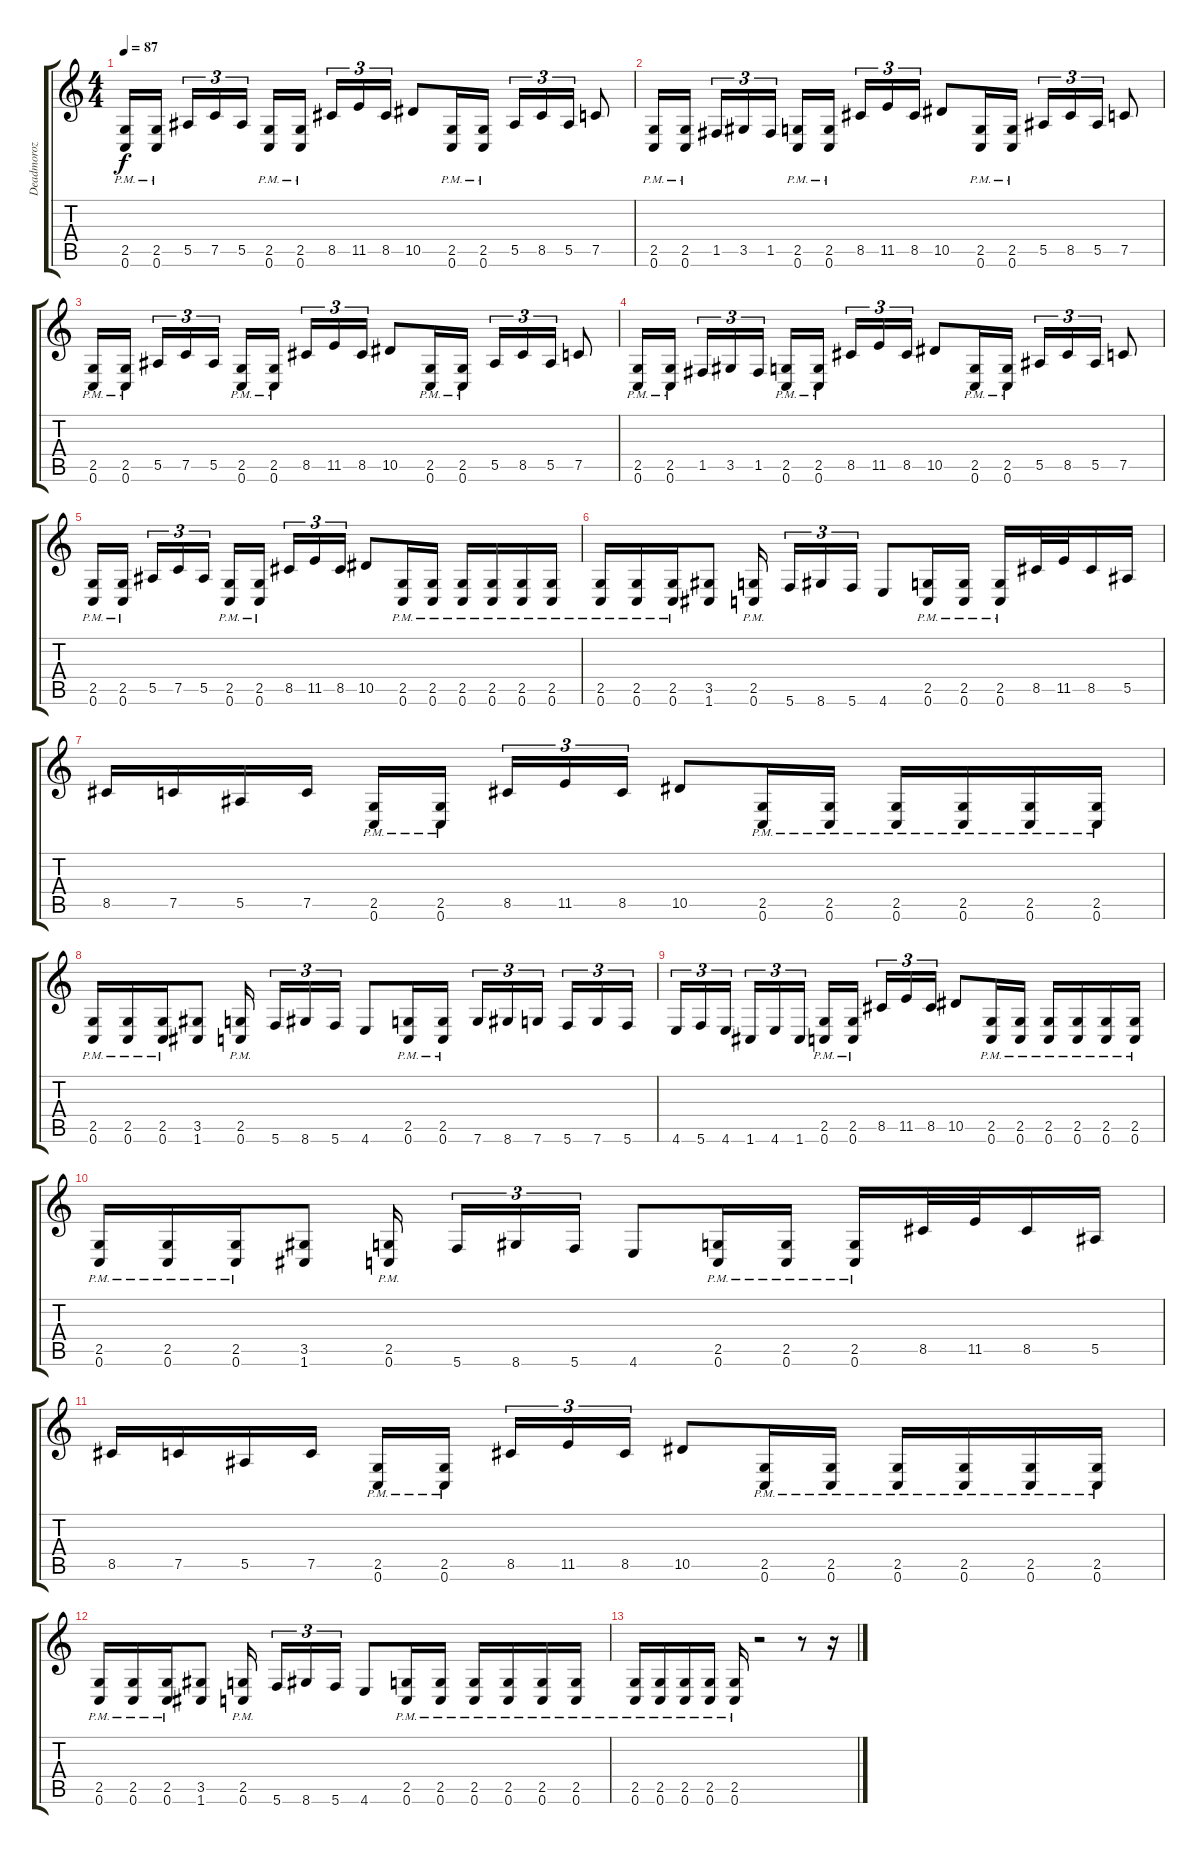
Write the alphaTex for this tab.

\track ("Deadmoroz" "Deadmoroz") {instrument distortionguitar}
\staff {score tabs}
\tuning (C4 G3 Eb3 Bb2 F2 C2) {hide}
\ts (4 4)
\tempo 87
\clef g2
\ks c
(2.5{pm} 0.6{pm}).16{dy f} (2.5{pm} 0.6{pm}).16{beam splitsecondary} 5.5.16{tu (3 2)} 7.5.16{tu (3 2)} 5.5.16{tu (3 2)} (2.5{pm} 0.6{pm}).16 (2.5{pm} 0.6{pm}).16{beam splitsecondary} 8.5.16{tu (3 2)} 11.5.16{tu (3 2)} 8.5.16{tu (3 2)} 10.5.8 (2.5{pm} 0.6{pm}).16 (2.5{pm} 0.6{pm}).16 5.5.16{tu (3 2)} 8.5.16{tu (3 2)} 5.5.16{tu (3 2)} 7.5.8 |
(2.5{pm} 0.6{pm}).16 (2.5{pm} 0.6{pm}).16{beam splitsecondary} 1.5.16{tu (3 2)} 3.5.16{tu (3 2)} 1.5.16{tu (3 2)} (2.5{pm} 0.6{pm}).16 (2.5{pm} 0.6{pm}).16{beam splitsecondary} 8.5.16{tu (3 2)} 11.5.16{tu (3 2)} 8.5.16{tu (3 2)} 10.5.8 (2.5{pm} 0.6{pm}).16 (2.5{pm} 0.6{pm}).16 5.5.16{tu (3 2)} 8.5.16{tu (3 2)} 5.5.16{tu (3 2)} 7.5.8 |
(2.5{pm} 0.6{pm}).16 (2.5{pm} 0.6{pm}).16{beam splitsecondary} 5.5.16{tu (3 2)} 7.5.16{tu (3 2)} 5.5.16{tu (3 2)} (2.5{pm} 0.6{pm}).16 (2.5{pm} 0.6{pm}).16{beam splitsecondary} 8.5.16{tu (3 2)} 11.5.16{tu (3 2)} 8.5.16{tu (3 2)} 10.5.8 (2.5{pm} 0.6{pm}).16 (2.5{pm} 0.6{pm}).16 5.5.16{tu (3 2)} 8.5.16{tu (3 2)} 5.5.16{tu (3 2)} 7.5.8 |
(2.5{pm} 0.6{pm}).16 (2.5{pm} 0.6{pm}).16{beam splitsecondary} 1.5.16{tu (3 2)} 3.5.16{tu (3 2)} 1.5.16{tu (3 2)} (2.5{pm} 0.6{pm}).16 (2.5{pm} 0.6{pm}).16{beam splitsecondary} 8.5.16{tu (3 2)} 11.5.16{tu (3 2)} 8.5.16{tu (3 2)} 10.5.8 (2.5{pm} 0.6{pm}).16 (2.5{pm} 0.6{pm}).16 5.5.16{tu (3 2)} 8.5.16{tu (3 2)} 5.5.16{tu (3 2)} 7.5.8 |
(2.5{pm} 0.6{pm}).16 (2.5{pm} 0.6{pm}).16{beam splitsecondary} 5.5.16{tu (3 2)} 7.5.16{tu (3 2)} 5.5.16{tu (3 2)} (2.5{pm} 0.6{pm}).16 (2.5{pm} 0.6{pm}).16{beam splitsecondary} 8.5.16{tu (3 2)} 11.5.16{tu (3 2)} 8.5.16{tu (3 2)} 10.5.8 (2.5{pm} 0.6{pm}).16 (2.5{pm} 0.6{pm}).16 (2.5{pm} 0.6{pm}).16 (2.5{pm} 0.6{pm}).16 (2.5{pm} 0.6{pm}).16 (2.5{pm} 0.6{pm}).16 |
(2.5{pm} 0.6{pm}).16 (2.5{pm} 0.6{pm}).16 (2.5{pm} 0.6{pm}).16 (3.5 1.6).8 (2.5{pm} 0.6{pm}).16{beam splitsecondary} 5.6.16{tu (3 2)} 8.6.16{tu (3 2)} 5.6.16{tu (3 2)} 4.6.8 (2.5{pm} 0.6{pm}).16 (2.5{pm} 0.6{pm}).16 (2.5{pm} 0.6{pm}).16 8.5.32 11.5.32 8.5.16 5.5.16 |
8.5.16 7.5.16 5.5.16 7.5.16 (2.5{pm} 0.6{pm}).16 (2.5{pm} 0.6{pm}).16{beam splitsecondary} 8.5.16{tu (3 2)} 11.5.16{tu (3 2)} 8.5.16{tu (3 2)} 10.5.8 (2.5{pm} 0.6{pm}).16 (2.5{pm} 0.6{pm}).16 (2.5{pm} 0.6{pm}).16 (2.5{pm} 0.6{pm}).16 (2.5{pm} 0.6{pm}).16 (2.5{pm} 0.6{pm}).16 |
(2.5{pm} 0.6{pm}).16 (2.5{pm} 0.6{pm}).16 (2.5{pm} 0.6{pm}).16 (3.5 1.6).8 (2.5{pm} 0.6{pm}).16{beam splitsecondary} 5.6.16{tu (3 2)} 8.6.16{tu (3 2)} 5.6.16{tu (3 2)} 4.6.8 (2.5{pm} 0.6{pm}).16 (2.5{pm} 0.6{pm}).16 7.6.16{tu (3 2)} 8.6.16{tu (3 2)} 7.6.16{tu (3 2) beam splitsecondary} 5.6.16{tu (3 2)} 7.6.16{tu (3 2)} 5.6.16{tu (3 2)} |
4.6.16{tu (3 2)} 5.6.16{tu (3 2)} 4.6.16{tu (3 2) beam splitsecondary} 1.6.16{tu (3 2)} 4.6.16{tu (3 2)} 1.6.16{tu (3 2)} (2.5{pm} 0.6{pm}).16 (2.5{pm} 0.6{pm}).16{beam splitsecondary} 8.5.16{tu (3 2)} 11.5.16{tu (3 2)} 8.5.16{tu (3 2)} 10.5.8 (2.5{pm} 0.6{pm}).16 (2.5{pm} 0.6{pm}).16 (2.5{pm} 0.6{pm}).16 (2.5{pm} 0.6{pm}).16 (2.5{pm} 0.6{pm}).16 (2.5{pm} 0.6{pm}).16 |
(2.5{pm} 0.6{pm}).16 (2.5{pm} 0.6{pm}).16 (2.5{pm} 0.6{pm}).16 (3.5 1.6).8 (2.5{pm} 0.6{pm}).16{beam splitsecondary} 5.6.16{tu (3 2)} 8.6.16{tu (3 2)} 5.6.16{tu (3 2)} 4.6.8 (2.5{pm} 0.6{pm}).16 (2.5{pm} 0.6{pm}).16 (2.5{pm} 0.6{pm}).16 8.5.32 11.5.32 8.5.16 5.5.16 |
8.5.16 7.5.16 5.5.16 7.5.16 (2.5{pm} 0.6{pm}).16 (2.5{pm} 0.6{pm}).16{beam splitsecondary} 8.5.16{tu (3 2)} 11.5.16{tu (3 2)} 8.5.16{tu (3 2)} 10.5.8 (2.5{pm} 0.6{pm}).16 (2.5{pm} 0.6{pm}).16 (2.5{pm} 0.6{pm}).16 (2.5{pm} 0.6{pm}).16 (2.5{pm} 0.6{pm}).16 (2.5{pm} 0.6{pm}).16 |
(2.5{pm} 0.6{pm}).16 (2.5{pm} 0.6{pm}).16 (2.5{pm} 0.6{pm}).16 (3.5 1.6).8 (2.5{pm} 0.6{pm}).16{beam splitsecondary} 5.6.16{tu (3 2)} 8.6.16{tu (3 2)} 5.6.16{tu (3 2)} 4.6.8 (2.5{pm} 0.6{pm}).16 (2.5{pm} 0.6{pm}).16 (2.5{pm} 0.6{pm}).16 (2.5{pm} 0.6{pm}).16 (2.5{pm} 0.6{pm}).16 (2.5{pm} 0.6{pm}).16 |
(2.5{pm} 0.6{pm}).16 (2.5{pm} 0.6{pm}).16 (2.5{pm} 0.6{pm}).16 (2.5{pm} 0.6{pm}).16 (2.5{pm} 0.6{pm}).16 r.2 r.8 r.16
